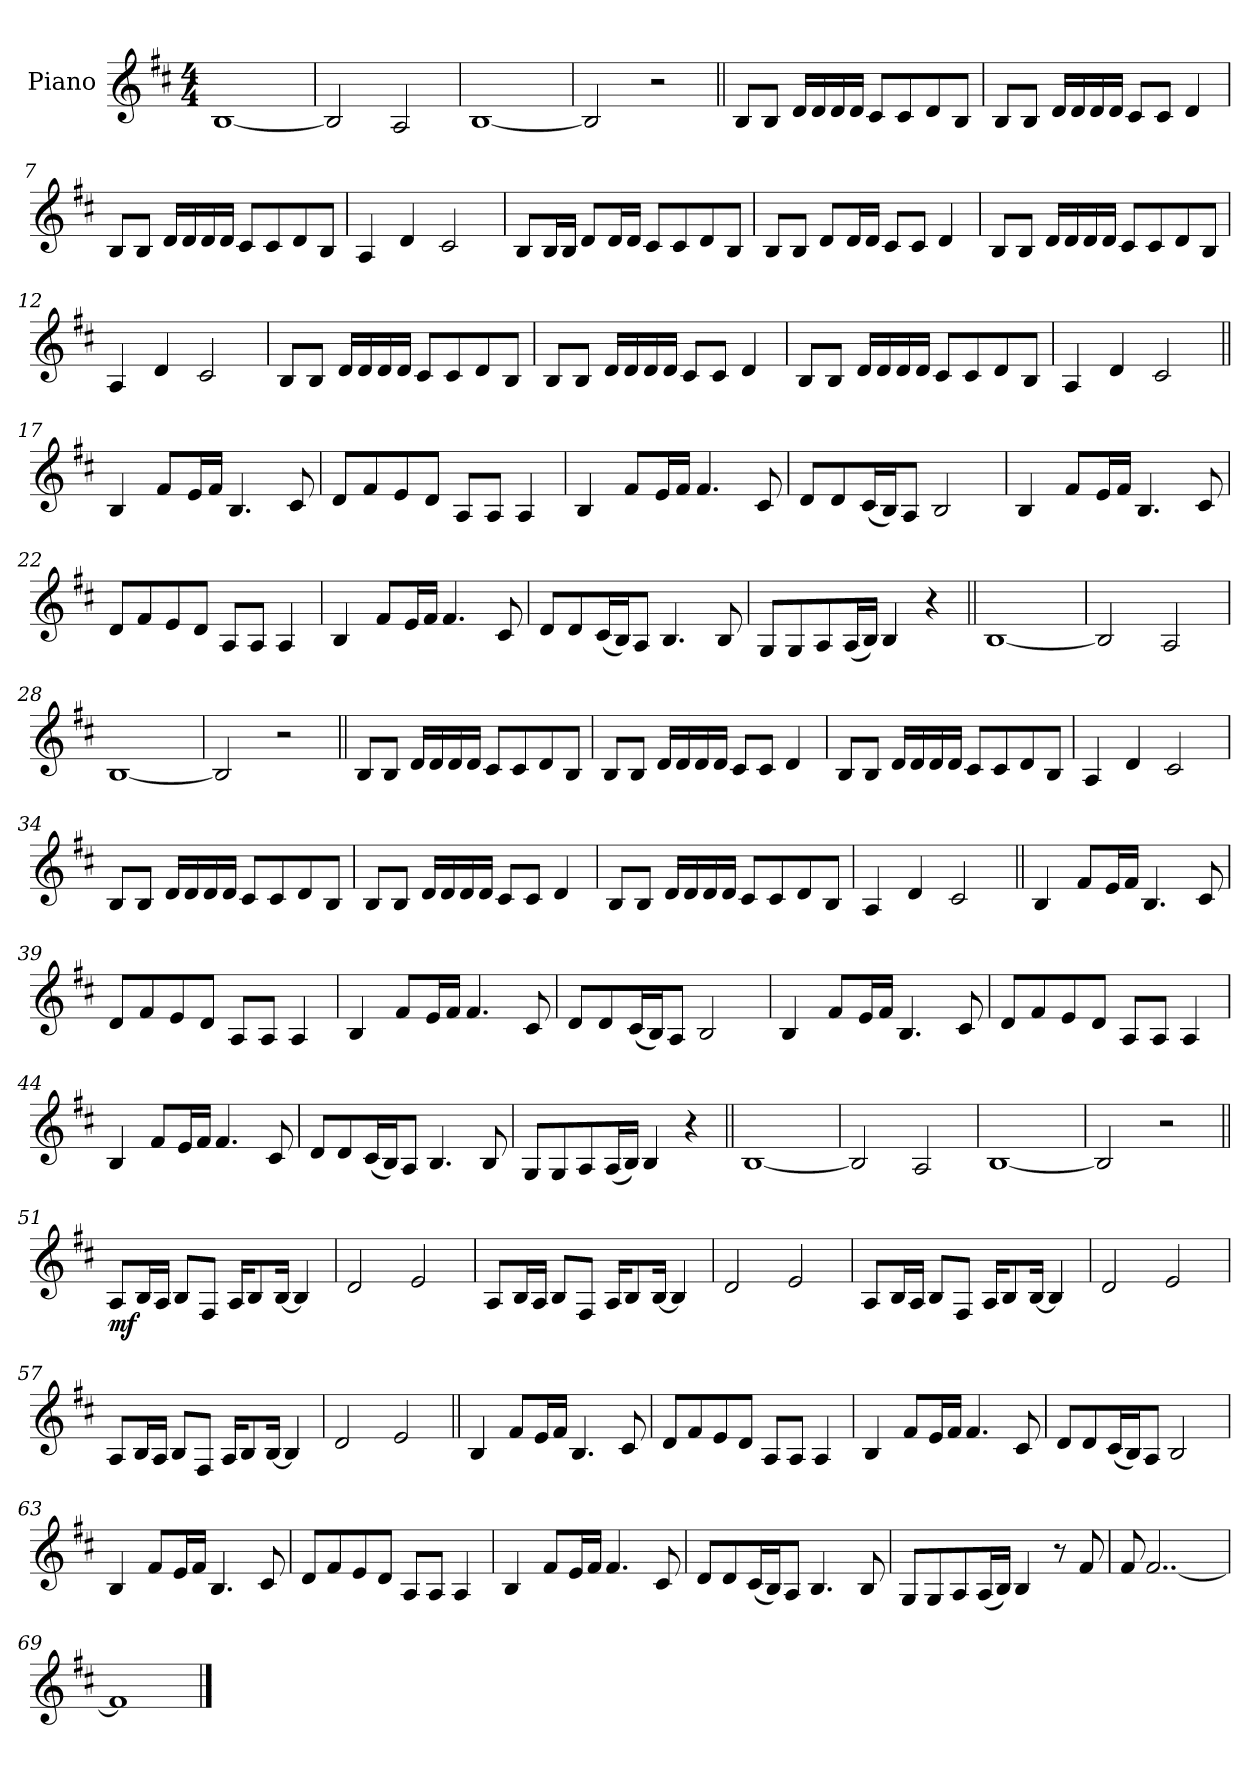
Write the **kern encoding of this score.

**kern	**dynam
*part1	*part1
*staff1	*staff1
*I"Piano	*
*I'Pno.	*
*clefG2	*
*k[f#c#]	*
*M4/4	*
=1	=1
[1B!	.
=2	=2
2B!]	.
2A!	.
=3	=3
[1B!	.
=4	=4
2B!]	.
2r	.
=5||	=5||
8BL	.
8BJ	.
16dLL	.
16d	.
16d	.
16dJJ	.
8c#L	.
8c#	.
8d	.
8BJ	.
=6	=6
8BL	.
8BJ	.
16dLL	.
16d	.
16d	.
16dJJ	.
8c#L	.
8c#J	.
4d	.
=7	=7
8BL	.
8BJ	.
16dLL	.
16d	.
16d	.
16dJJ	.
8c#L	.
8c#	.
8d	.
8BJ	.
=8	=8
4A	.
4d	.
2c#	.
=9	=9
8BL	.
16BL	.
16BJJ	.
8dL	.
16dL	.
16dJJ	.
8c#L	.
8c#	.
8d	.
8BJ	.
=10	=10
8BL	.
8BJ	.
8dL	.
16dL	.
16dJJ	.
8c#L	.
8c#J	.
4d	.
=11	=11
8BL	.
8BJ	.
16dLL	.
16d	.
16d	.
16dJJ	.
8c#L	.
8c#	.
8d	.
8BJ	.
=12	=12
4A	.
4d	.
2c#	.
=13	=13
8BL	.
8BJ	.
16dLL	.
16d	.
16d	.
16dJJ	.
8c#L	.
8c#	.
8d	.
8BJ	.
=14	=14
8BL	.
8BJ	.
16dLL	.
16d	.
16d	.
16dJJ	.
8c#L	.
8c#J	.
4d	.
=15	=15
8BL	.
8BJ	.
16dLL	.
16d	.
16d	.
16dJJ	.
8c#L	.
8c#	.
8d	.
8BJ	.
=16	=16
4A	.
4d	.
2c#	.
=17||	=17||
4B	.
8f#L	.
16eL	.
16f#JJ	.
4.B	.
8c#	.
=18	=18
8dL	.
8f#	.
8e	.
8dJ	.
8AL	.
8AJ	.
4A	.
=19	=19
4B	.
8f#L	.
16eL	.
16f#JJ	.
4.f#	.
8c#	.
=20	=20
8dL	.
8d	.
(16c#L	.
16BJ)	.
8AJ	.
2B	.
=21	=21
4B	.
8f#L	.
16eL	.
16f#JJ	.
4.B	.
8c#	.
=22	=22
8dL	.
8f#	.
8e	.
8dJ	.
8AL	.
8AJ	.
4A	.
=23	=23
4B	.
8f#L	.
16eL	.
16f#JJ	.
4.f#	.
8c#	.
=24	=24
8dL	.
8d	.
(16c#L	.
16BJ)	.
8AJ	.
4.B	.
8B	.
=25	=25
8GL	.
8G	.
8A	.
(16AL	.
16BJJ)	.
4B	.
4r	.
=26||	=26||
[1B!	.
=27	=27
2B!]	.
2A!	.
=28	=28
[1B!	.
=29	=29
2B!]	.
2r	.
=30||	=30||
8BL	.
8BJ	.
16dLL	.
16d	.
16d	.
16dJJ	.
8c#L	.
8c#	.
8d	.
8BJ	.
=31	=31
8BL	.
8BJ	.
16dLL	.
16d	.
16d	.
16dJJ	.
8c#L	.
8c#J	.
4d	.
=32	=32
8BL	.
8BJ	.
16dLL	.
16d	.
16d	.
16dJJ	.
8c#L	.
8c#	.
8d	.
8BJ	.
=33	=33
4A	.
4d	.
2c#	.
=34	=34
8BL	.
8BJ	.
16dLL	.
16d	.
16d	.
16dJJ	.
8c#L	.
8c#	.
8d	.
8BJ	.
=35	=35
8BL	.
8BJ	.
16dLL	.
16d	.
16d	.
16dJJ	.
8c#L	.
8c#J	.
4d	.
=36	=36
8BL	.
8BJ	.
16dLL	.
16d	.
16d	.
16dJJ	.
8c#L	.
8c#	.
8d	.
8BJ	.
=37	=37
4A	.
4d	.
2c#	.
=38||	=38||
4B	.
8f#L	.
16eL	.
16f#JJ	.
4.B	.
8c#	.
=39	=39
8dL	.
8f#	.
8e	.
8dJ	.
8AL	.
8AJ	.
4A	.
=40	=40
4B	.
8f#L	.
16eL	.
16f#JJ	.
4.f#	.
8c#	.
=41	=41
8dL	.
8d	.
(16c#L	.
16BJ)	.
8AJ	.
2B	.
=42	=42
4B	.
8f#L	.
16eL	.
16f#JJ	.
4.B	.
8c#	.
=43	=43
8dL	.
8f#	.
8e	.
8dJ	.
8AL	.
8AJ	.
4A	.
=44	=44
4B	.
8f#L	.
16eL	.
16f#JJ	.
4.f#	.
8c#	.
=45	=45
8dL	.
8d	.
(16c#L	.
16BJ)	.
8AJ	.
4.B	.
8B	.
=46	=46
8GL	.
8G	.
8A	.
(16AL	.
16BJJ)	.
4B	.
4r	.
=47||	=47||
[1B!	.
=48	=48
2B!]	.
2A!	.
=49	=49
[1B!	.
=50	=50
2B!]	.
2r	.
=51||	=51||
!	!LO:DY:b
8AL	mf
16BL	.
16AJJ	.
8BL	.
8F#J	.
16AKL	.
8B	.
[16BJk	.
4B]	.
=52	=52
2d!	.
2e!	.
=53	=53
8AL	.
16BL	.
16AJJ	.
8BL	.
8F#J	.
16AKL	.
8B	.
[16BJk	.
4B]	.
=54	=54
2d!	.
2e!	.
=55	=55
8AL	.
16BL	.
16AJJ	.
8BL	.
8F#J	.
16AKL	.
8B	.
[16BJk	.
4B]	.
=56	=56
2d!	.
2e!	.
=57	=57
8AL	.
16BL	.
16AJJ	.
8BL	.
8F#J	.
16AKL	.
8B	.
[16BJk	.
4B]	.
=58	=58
2d!	.
2e!	.
=59||	=59||
4B	.
8f#L	.
16eL	.
16f#JJ	.
4.B	.
8c#	.
=60	=60
8dL	.
8f#	.
8e	.
8dJ	.
8AL	.
8AJ	.
4A	.
=61	=61
4B	.
8f#L	.
16eL	.
16f#JJ	.
4.f#	.
8c#	.
=62	=62
8dL	.
8d	.
(16c#L	.
16BJ)	.
8AJ	.
2B	.
=63	=63
4B	.
8f#L	.
16eL	.
16f#JJ	.
4.B	.
8c#	.
=64	=64
8dL	.
8f#	.
8e	.
8dJ	.
8AL	.
8AJ	.
4A	.
=65	=65
4B	.
8f#L	.
16eL	.
16f#JJ	.
4.f#	.
8c#	.
=66	=66
8dL	.
8d	.
(16c#L	.
16BJ)	.
8AJ	.
4.B	.
8B	.
=67	=67
8GL	.
8G	.
8A	.
(16AL	.
16BJJ)	.
4B	.
8r	.
8f#	.
=68	=68
8f#	.
[2..f#	.
=69	=69
1f#]	.
==	==
*-	*-
